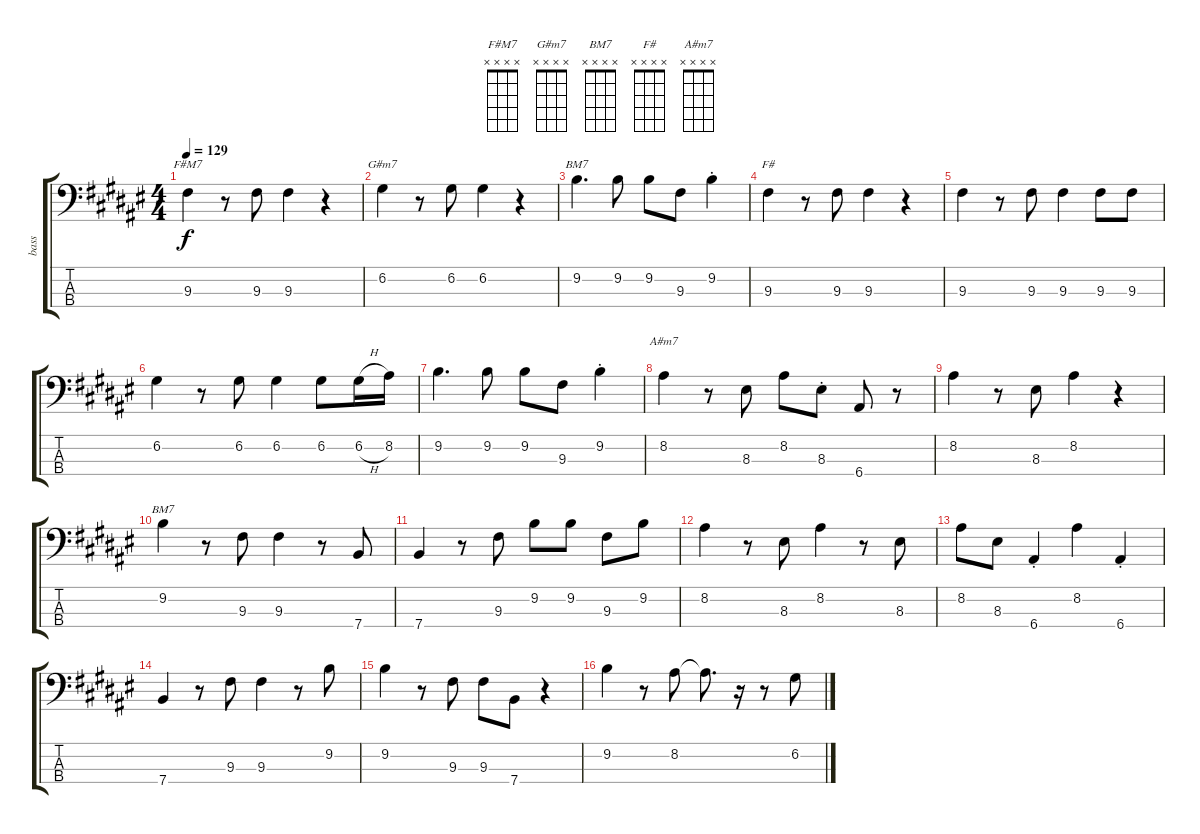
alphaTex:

\track ("bass" "bass") {instrument electricbassfinger}
\staff {score tabs}
\tuning (G2 D2 A1 E1) {hide}
\chord ("F#M7" x x x x)
\chord ("G#m7" x x x x)
\chord ("Bm7" x x x x)
\chord ("F#" x x x x)
\chord ("A#m7" x x x x)
\chord ("BM7" x x x x)
\ts (4 4)
\tempo 129
\clef f4
\ks f#
9.3.4{ch "F#M7" dy f} r.8 9.3.8 9.3.4 r.4 |
6.2.4{ch "G#m7"} r.8 6.2.8 6.2.4 r.4 |
9.2.4{d ch "Bm7"} 9.2.8 9.2.8 9.3.8 9.2{st}.4 |
9.3.4{ch "F#"} r.8 9.3.8 9.3.4 r.4 |
9.3.4 r.8 9.3.8 9.3.4 9.3.8 9.3.8 |
6.2.4 r.8 6.2.8 6.2.4 6.2.8 6.2{h}.16 8.2.16 |
9.2.4{d} 9.2.8 9.2.8 9.3.8 9.2{st}.4 |
8.2.4{ch "A#m7"} r.8 8.3.8 8.2.8 8.3{st}.8 6.4.8 r.8 |
8.2.4 r.8 8.3.8 8.2.4 r.4 |
9.2.4{ch "BM7"} r.8 9.3.8 9.3.4 r.8 7.4.8 |
7.4.4 r.8 9.3.8 9.2.8 9.2.8 9.3.8 9.2.8 |
8.2.4 r.8 8.3.8 8.2.4 r.8 8.3.8 |
8.2.8 8.3.8 6.4{st}.4 8.2.4 6.4{st}.4 |
7.4.4 r.8 9.3.8 9.3.4 r.8 9.2.8 |
9.2.4 r.8 9.3.8 9.3.8 7.4.8 r.4 |
9.2.4 r.8 8.2.8 8.2{t}.8{d} r.16 r.8 6.2.8
